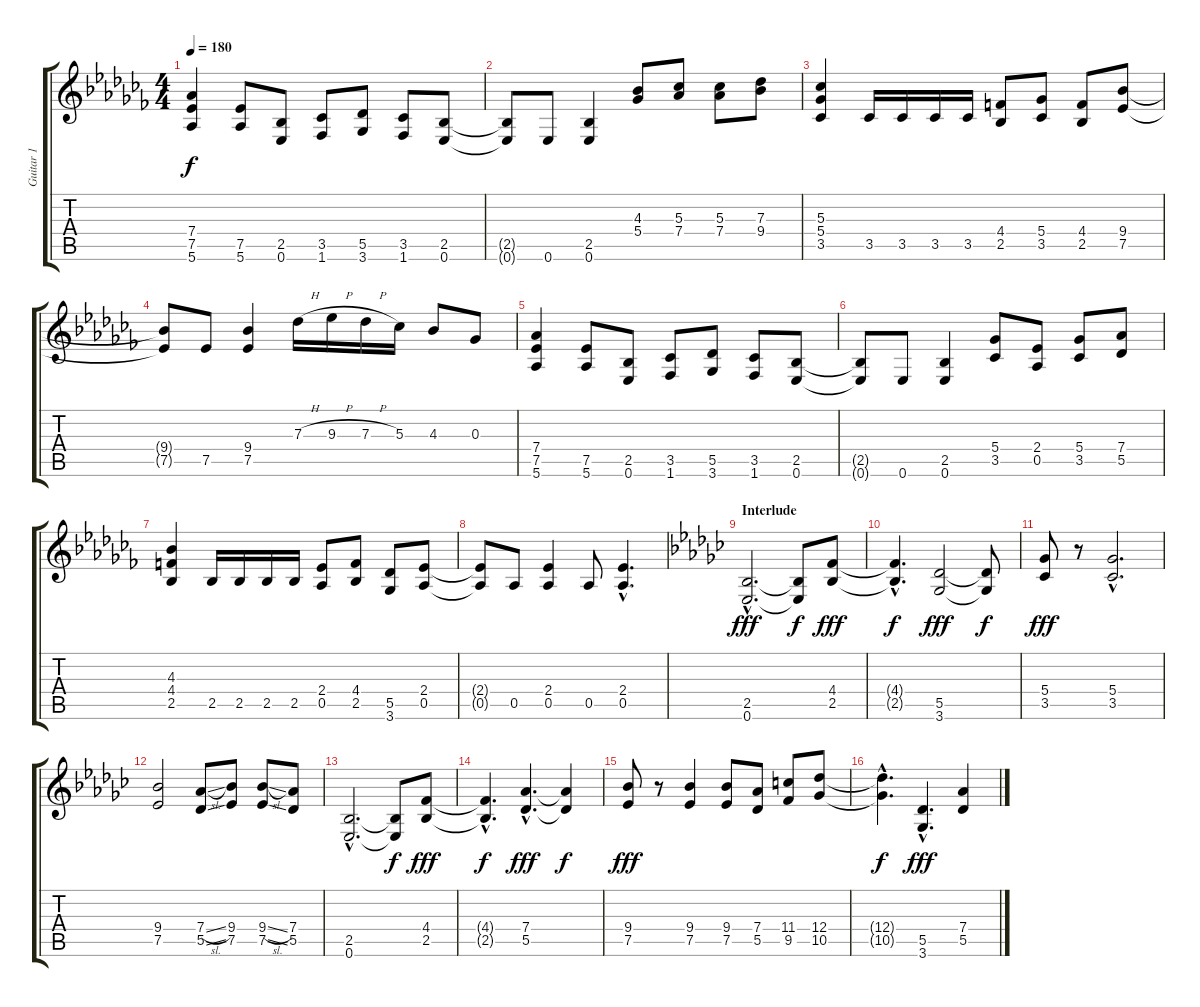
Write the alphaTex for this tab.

\track ("Guitar 1" "Guitar 1") {instrument distortionguitar}
\staff {score tabs}
\tuning (Eb4 Bb3 Gb3 Db3 Ab2 Eb2) {hide}
\ts (4 4)
\tempo 180
\clef g2
\ks abminor
(7.4 7.5 5.6).4{dy f} (7.5 5.6).8 (2.5 0.6).8 (3.5 1.6).8 (5.5 3.6).8 (3.5 1.6).8 (2.5 0.6).8 |
(2.5{t} 0.6{t}).8 0.6.8 (2.5 0.6).4 (4.3 5.4).8 (5.3 7.4).8 (5.3 7.4).8 (7.3 9.4).8 |
(5.3 5.4 3.5).4 3.5.16 3.5.16 3.5.16 3.5.16 (4.4 2.5).8 (5.4 3.5).8 (4.4 2.5).8 (9.4 7.5).8 |
(9.4{t} 7.5{t}).8 7.5.8 (9.4 7.5).4 7.3{h}.16 9.3{h}.16 7.3{h}.16 5.3.16 4.3.8 0.3.8 |
(7.4 7.5 5.6).4 (7.5 5.6).8 (2.5 0.6).8 (3.5 1.6).8 (5.5 3.6).8 (3.5 1.6).8 (2.5 0.6).8 |
(2.5{t} 0.6{t}).8 0.6.8 (2.5 0.6).4 (5.4 3.5).8 (2.4 0.5).8 (5.4 3.5).8 (7.4 5.5).8 |
(4.3 4.4 2.5).4 2.5.16 2.5.16 2.5.16 2.5.16 (2.4 0.5).8 (4.4 2.5).8 (5.5 3.6).8 (2.4 0.5).8 |
(2.4{t} 0.5{t}).8 0.5.8 (2.4 0.5).4 0.5.8 (2.4{hac} 0.5{hac}).4{d} |
\section ("" "Interlude")
\ks ebminor
(2.5{hac} 0.6{hac}).2{d dy fff} (2.5{t} 0.6{t}).8{dy f} (4.4 2.5).8{dy fff} |
(4.4{hac t} 2.5{hac t}).4{d dy f} (5.5 3.6).2{dy fff} (5.5{t} 3.6{t}).8{dy f} |
(5.4 3.5).8{dy fff} r.8 (5.4{hac} 3.5{hac}).2{d} |
(9.4 7.5).2 (7.4{sl} 5.5{ss}).8 (9.4 7.5).8 (9.4{sl} 7.5{ss}).8 (7.4 5.5).8 |
(2.5{hac} 0.6{hac}).2{d} (2.5{t} 0.6{t}).8{dy f} (4.4 2.5).8{dy fff} |
(4.4{hac t} 2.5{hac t}).4{d dy f} (7.4{hac} 5.5{hac}).4{d dy fff} (7.4{t} 5.5{t}).4{dy f} |
(9.4 7.5).8{dy fff} r.8 (9.4 7.5).4 (9.4 7.5).8 (7.4 5.5).8 (11.4 9.5).8 (12.4 10.5).8 |
(12.4{hac t} 10.5{hac t}).4{d dy f} (5.5{hac} 3.6{hac}).4{d dy fff} (7.4 5.5).4
